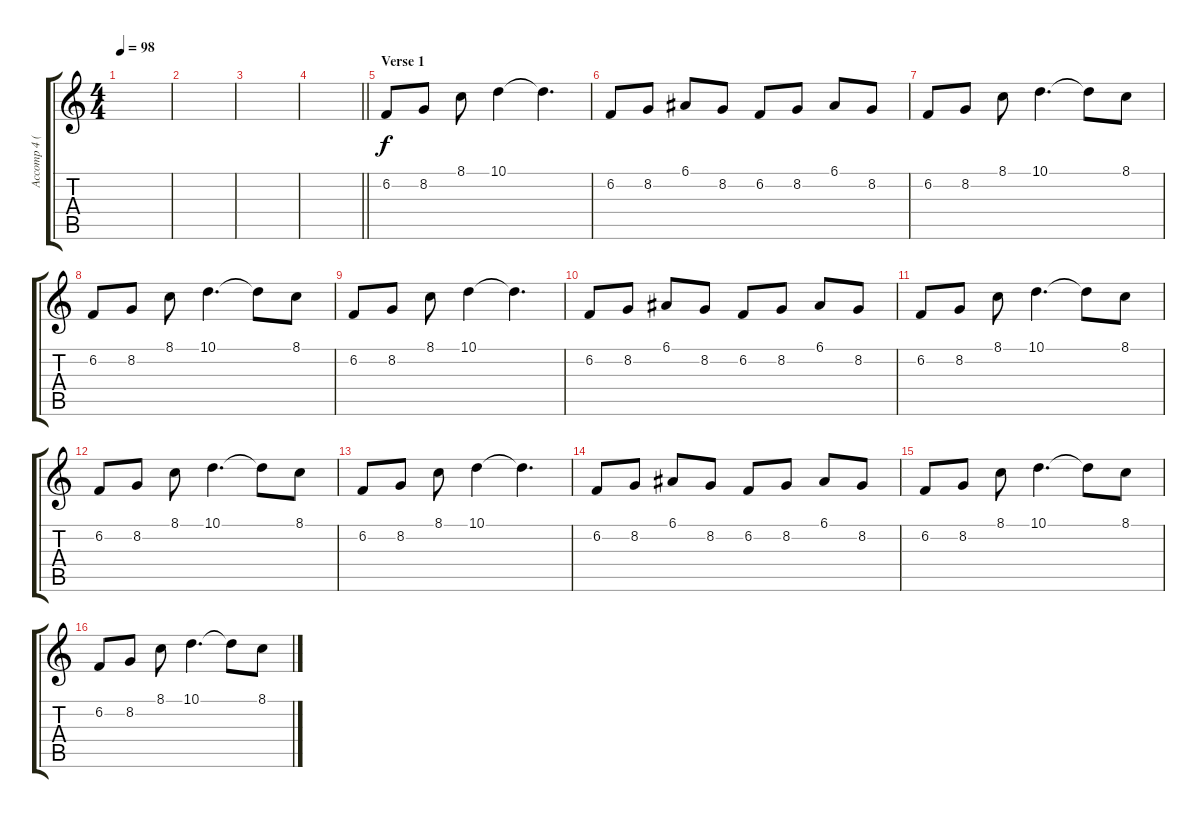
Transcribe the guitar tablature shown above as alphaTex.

\track ("Accomp 4 (PFlute)" "Accomp 4 (") {instrument panflute}
\staff {score tabs}
\tuning (E4 B3 G3 D3 A2 E2) {hide}
\ts (4 4)
\tempo 98
\clef g2
\ks c
|
|
|
\barLineRight lightlight
|
\section ("" "Verse 1")
6.2.8 8.2.8 8.1.8 10.1.4 10.1{t}.4{d} |
6.2.8 8.2.8 6.1.8 8.2.8 6.2.8 8.2.8 6.1.8 8.2.8 |
6.2.8 8.2.8 8.1.8 10.1.4{d} 10.1{t}.8 8.1.8 |
6.2.8 8.2.8 8.1.8 10.1.4{d} 10.1{t}.8 8.1.8 |
6.2.8 8.2.8 8.1.8 10.1.4 10.1{t}.4{d} |
6.2.8 8.2.8 6.1.8 8.2.8 6.2.8 8.2.8 6.1.8 8.2.8 |
6.2.8 8.2.8 8.1.8 10.1.4{d} 10.1{t}.8 8.1.8 |
6.2.8 8.2.8 8.1.8 10.1.4{d} 10.1{t}.8 8.1.8 |
6.2.8 8.2.8 8.1.8 10.1.4 10.1{t}.4{d} |
6.2.8 8.2.8 6.1.8 8.2.8 6.2.8 8.2.8 6.1.8 8.2.8 |
6.2.8 8.2.8 8.1.8 10.1.4{d} 10.1{t}.8 8.1.8 |
6.2.8 8.2.8 8.1.8 10.1.4{d} 10.1{t}.8 8.1.8
